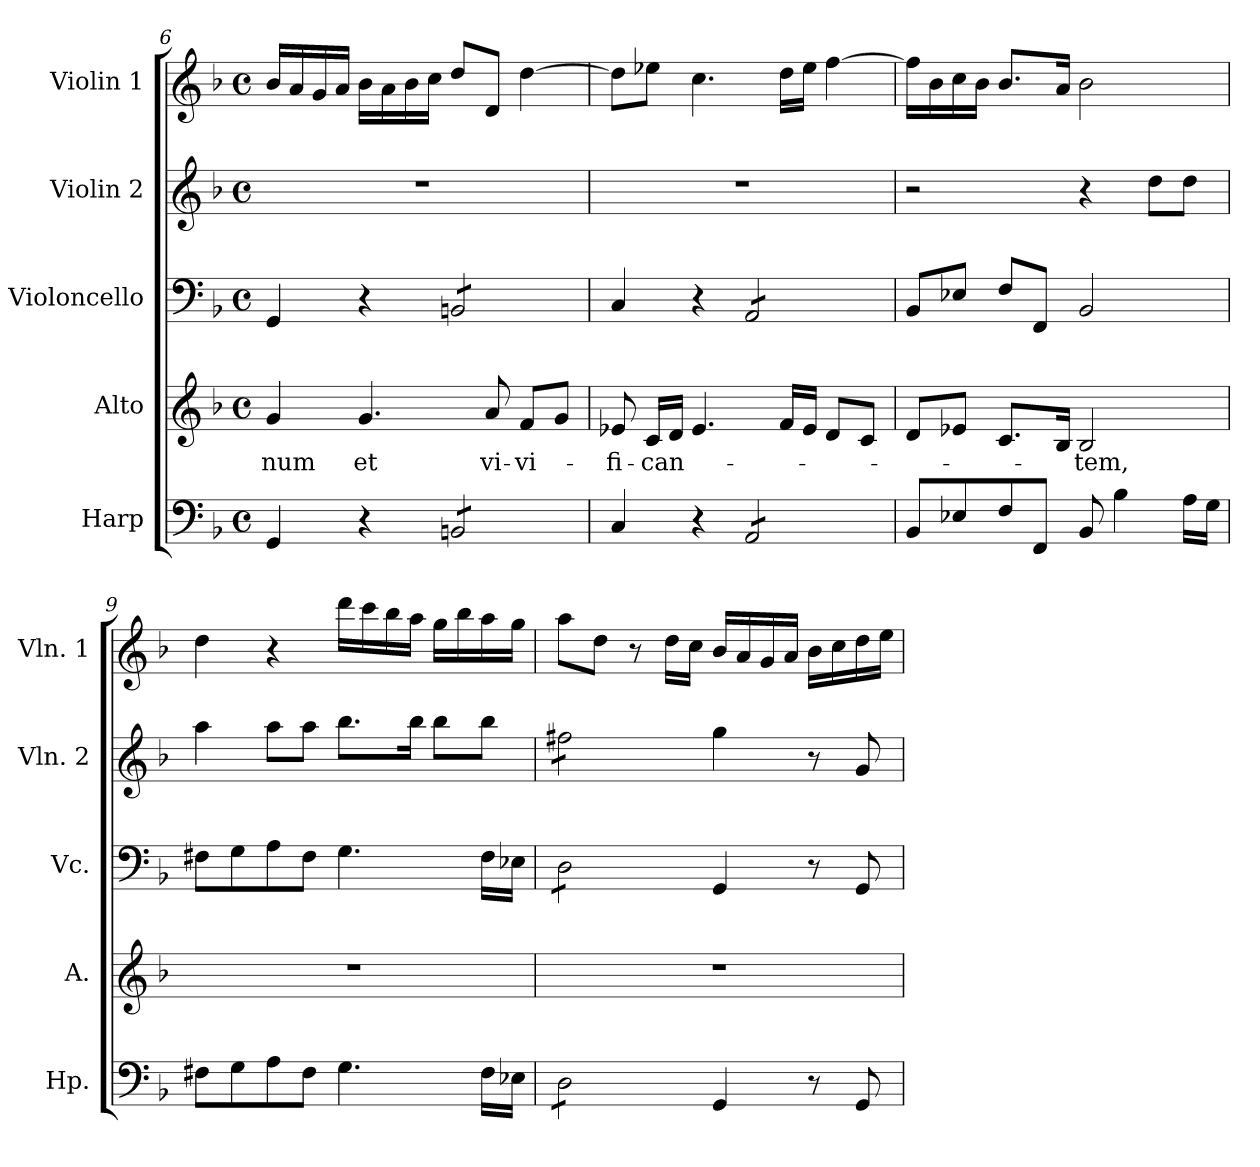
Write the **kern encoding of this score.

**kern	**kern	**text	**kern	**kern	**kern
*part5	*part4	*part4	*part3	*part2	*part1
*staff5	*staff4	*staff4	*staff3	*staff2	*staff1
*I"Harp	*I"Alto	*	*I"Violoncello	*I"Violin 2	*I"Violin 1
*I'Hp.	*I'A.	*	*I'Vc.	*I'Vln. 2	*I'Vln. 1
*clefF4	*clefG2	*	*clefF4	*clefG2	*clefG2
*k[b-]	*k[b-]	*	*k[b-]	*k[b-]	*k[b-]
*F:	*F:	*	*F:	*F:	*F:
*M4/4	*M4/4	*	*M4/4	*M4/4	*M4/4
*met(c)	*met(c)	*	*met(c)	*met(c)	*met(c)
=6	=6	=6	=6	=6	=6
!	!	!LO:LY:b:color=#000000	!	!	!
4GGi/	4gi/	-num	4GGi/	1r	16b-i/LL
.	.	.	.	.	16ai/
.	.	.	.	.	16gi/
.	.	.	.	.	16ai/JJ
!	!	!LO:LY:b:color=#000000	!	!	!
4r	4.gi/	et	4r	.	16b-i\LL
.	.	.	.	.	16ai\
.	.	.	.	.	16b-i\
.	.	.	.	.	16cci\JJ
*tremolo	*	*	*	*	*
*	*	*	*tremolo	*	*
8BBni/L	.	.	8BBni/L	.	8ddi/L
!	!	!LO:LY:b:color=#000000	!	!	!
8BBni/	8ai/	vi-	8BBni/	.	8di/J
!	!	!LO:LY:b:color=#000000	!	!	!
8BBni/	8fi/L	-vi-	8BBni/	.	[4ddi\
8BBni/J	8gi/J	.	8BBni/J	.	.
*	*	*	*Xtremolo	*	*
*Xtremolo	*	*	*	*	*
=7	=7	=7	=7	=7	=7
!	!	!LO:LY:b:color=#000000	!	!	!
4Ci/	8e-Xi/	-fi-	4Ci/	1r	8ddi\L]
!	!	!LO:LY:b:color=#000000	!	!	!
.	16ci/LL	-can-	.	.	8ee-Xi\J
.	16di/JJ	.	.	.	.
4r	4.e-i/	.	4r	.	4.cci\
*tremolo	*	*	*	*	*
*	*	*	*tremolo	*	*
8AAi/L	.	.	8AAi/L	.	.
8AAi/	16fi/LL	.	8AAi/	.	16ddi\LL
.	16e-i/JJ	.	.	.	16ee-i\JJ
8AAi/	8di/L	.	8AAi/	.	[4ffi\
8AAi/J	8ci/J	.	8AAi/J	.	.
*	*	*	*Xtremolo	*	*
*Xtremolo	*	*	*	*	*
!!LO:LB:g=z
=8	=8	=8	=8	=8	=8
8BB-i/L	8di/L	.	8BB-i/L	2r	16ffi\LL]
.	.	.	.	.	16b-i\
8E-i/	8e-Xi/J	.	8E-i/J	.	16cci\
.	.	.	.	.	16b-i\JJ
8Fi/	8.ci/L	.	8Fi/L	.	8.b-i/L
8FFi/J	.	.	8FFi/J	.	.
.	16B-i/Jk	.	.	.	16ai/Jk
!	!	!LO:LY:b:color=#000000	!	!	!
8BB-i/	2B-i/	-tem,	2BB-i/	4r	2b-i\
4B-i\	.	.	.	.	.
.	.	.	.	8ddi\L	.
16Ai\LL	.	.	.	8ddi\J	.
16Gi\JJ	.	.	.	.	.
=9	=9	=9	=9	=9	=9
8F#Xi\L	1r	.	8F#Xi\L	4aai\	4ddi\
8Gi\	.	.	8Gi\	.	.
8Ai\	.	.	8Ai\	8aai\L	4r
8F#i\J	.	.	8F#i\J	8aai\J	.
4.Gi\	.	.	4.Gi\	8.bb-i\L	16dddi\LL
.	.	.	.	.	16ccci\
.	.	.	.	.	16bb-i\
.	.	.	.	16bb-i\Jk	16aai\JJ
.	.	.	.	8bb-i\L	16ggi\LL
.	.	.	.	.	16bb-i\
16F#i\LL	.	.	16F#i\LL	8bb-i\J	16aai\
16E-Xi\JJ	.	.	16E-Xi\JJ	.	16ggi\JJ
=10	=10	=10	=10	=10	=10
*tremolo	*	*	*	*	*
*	*	*	*tremolo	*	*
*	*	*	*	*tremolo	*
8Di\L	1r	.	8Di\L	8ff#Xi\L	8aai\L
8Di\	.	.	8Di\	8ff#Xi\	8ddi\J
8Di\	.	.	8Di\	8ff#Xi\	8r
8Di\J	.	.	8Di\J	8ff#Xi\J	16ddi\LL
*	*	*	*	*Xtremolo	*
*	*	*	*Xtremolo	*	*
*Xtremolo	*	*	*	*	*
.	.	.	.	.	16cci\JJ
4GGi/	.	.	4GGi/	4ggi\	16b-i/LL
.	.	.	.	.	16ai/
.	.	.	.	.	16gi/
.	.	.	.	.	16ai/JJ
8r	.	.	8r	8r	16b-i\LL
.	.	.	.	.	16cci\
8GGi/	.	.	8GGi/	8gi/	16ddi\
.	.	.	.	.	16eei\JJ
=	=	=	=	=	=
*-	*-	*-	*-	*-	*-
